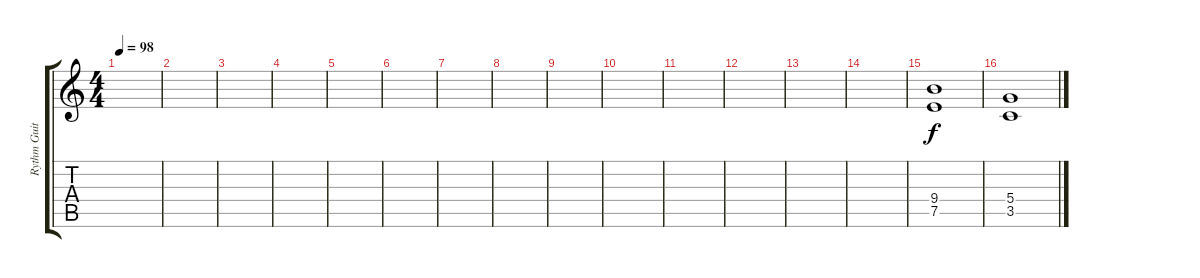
\track ("Rythm Guitar" "Rythm Guit") {instrument distortionguitar}
\staff {score tabs}
\tuning (E4 B3 G3 D3 A2 E2) {hide}
\ts (4 4)
\tempo 98
\clef g2
\ks c
|
|
|
|
|
|
|
|
|
|
|
|
|
|
(9.4 7.5).1 |
(5.4 3.5).1
